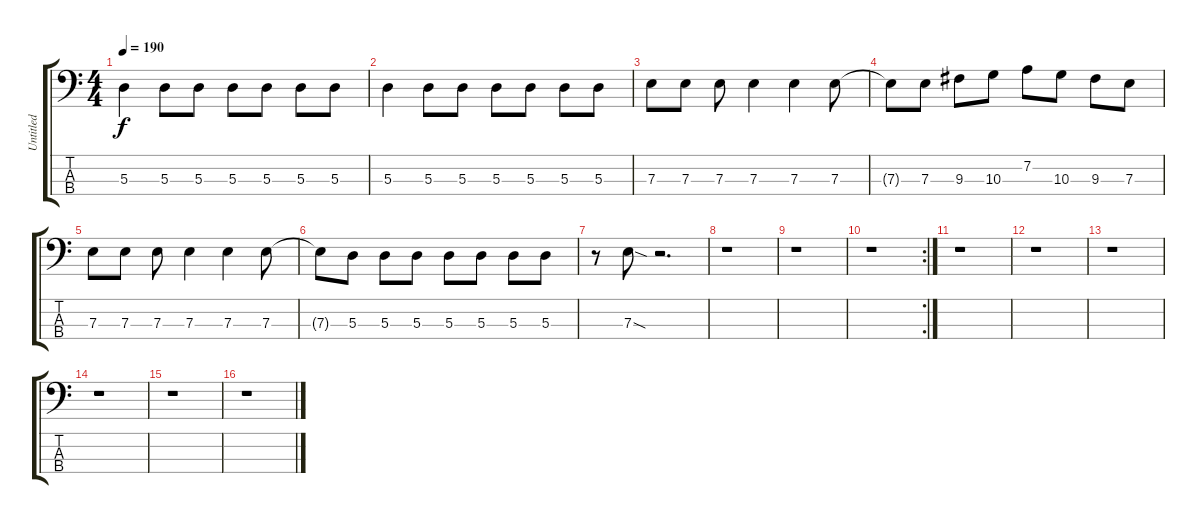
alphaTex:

\track ("Untitled" "Untitled") {instrument electricbassfinger}
\staff {score tabs}
\tuning (G2 D2 A1 E1) {hide}
\ts (4 4)
\tempo 190
\clef f4
\ks c
5.3.4{dy f} 5.3.8 5.3.8 5.3.8 5.3.8 5.3.8 5.3.8 |
5.3.4 5.3.8 5.3.8 5.3.8 5.3.8 5.3.8 5.3.8 |
7.3.8 7.3.8 7.3.8 7.3.4 7.3.4 7.3.8 |
7.3{t}.8 7.3.8 9.3.8 10.3.8 7.2.8 10.3.8 9.3.8 7.3.8 |
7.3.8 7.3.8 7.3.8 7.3.4 7.3.4 7.3.8 |
7.3{t}.8 5.3.8 5.3.8 5.3.8 5.3.8 5.3.8 5.3.8 5.3.8 |
r.8 7.3{sod}.8 r.2{d} |
r.1 |
r.1 |
\rc 2
r.1 |
r.1 |
r.1 |
r.1 |
r.1 |
r.1 |
r.1
